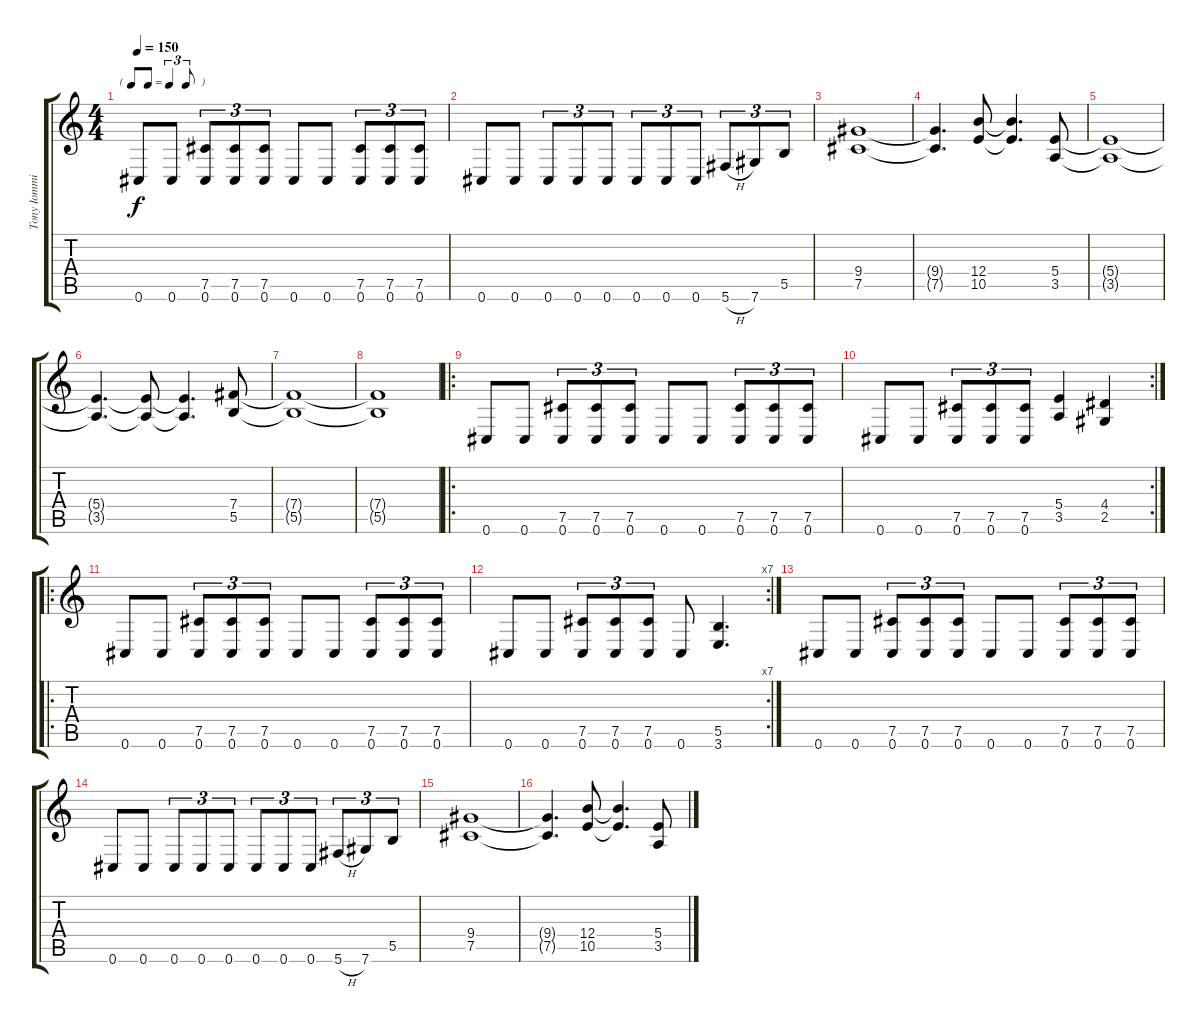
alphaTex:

\track ("Tony Iommi" "Tony Iommi") {instrument distortionguitar}
\staff {score tabs}
\tuning (Db4 Ab3 E3 B2 Gb2 Db2) {hide}
\ts (4 4)
\tf triplet8th
\tempo 150
\clef g2
\ks c
0.6.8{dy f} 0.6.8 (7.5 0.6).8{tu (3 2)} (7.5 0.6).8{tu (3 2)} (7.5 0.6).8{tu (3 2)} 0.6.8 0.6.8 (7.5 0.6).8{tu (3 2)} (7.5 0.6).8{tu (3 2)} (7.5 0.6).8{tu (3 2)} |
0.6.8 0.6.8 0.6.8{tu (3 2)} 0.6.8{tu (3 2)} 0.6.8{tu (3 2)} 0.6.8{tu (3 2)} 0.6.8{tu (3 2)} 0.6.8{tu (3 2)} 5.6{h}.8{tu (3 2)} 7.6.8{tu (3 2)} 5.5.8{tu (3 2)} |
(9.4 7.5).1 |
(9.4{t} 7.5{t}).4{d} (12.4 10.5).8 (12.4{t} 10.5{t}).4{d} (5.4 3.5).8 |
(5.4{t} 3.5{t}).1 |
(5.4{t} 3.5{t}).4{d} (5.4{t} 3.5{t}).8 (5.4{t} 3.5{t}).4{d} (7.4 5.5).8 |
(7.4{t} 5.5{t}).1 |
(7.4{t} 5.5{t}).1 |
\ro
0.6.8 0.6.8 (7.5 0.6).8{tu (3 2)} (7.5 0.6).8{tu (3 2)} (7.5 0.6).8{tu (3 2)} 0.6.8 0.6.8 (7.5 0.6).8{tu (3 2)} (7.5 0.6).8{tu (3 2)} (7.5 0.6).8{tu (3 2)} |
\rc 2
0.6.8 0.6.8 (7.5 0.6).8{tu (3 2)} (7.5 0.6).8{tu (3 2)} (7.5 0.6).8{tu (3 2)} (5.4 3.5).4 (4.4 2.5).4 |
\ro
0.6.8 0.6.8 (7.5 0.6).8{tu (3 2)} (7.5 0.6).8{tu (3 2)} (7.5 0.6).8{tu (3 2)} 0.6.8 0.6.8 (7.5 0.6).8{tu (3 2)} (7.5 0.6).8{tu (3 2)} (7.5 0.6).8{tu (3 2)} |
\rc 7
0.6.8 0.6.8 (7.5 0.6).8{tu (3 2)} (7.5 0.6).8{tu (3 2)} (7.5 0.6).8{tu (3 2)} 0.6.8 (5.5 3.6).4{d} |
0.6.8 0.6.8 (7.5 0.6).8{tu (3 2)} (7.5 0.6).8{tu (3 2)} (7.5 0.6).8{tu (3 2)} 0.6.8 0.6.8 (7.5 0.6).8{tu (3 2)} (7.5 0.6).8{tu (3 2)} (7.5 0.6).8{tu (3 2)} |
0.6.8 0.6.8 0.6.8{tu (3 2)} 0.6.8{tu (3 2)} 0.6.8{tu (3 2)} 0.6.8{tu (3 2)} 0.6.8{tu (3 2)} 0.6.8{tu (3 2)} 5.6{h}.8{tu (3 2)} 7.6.8{tu (3 2)} 5.5.8{tu (3 2)} |
(9.4 7.5).1 |
(9.4{t} 7.5{t}).4{d} (12.4 10.5).8 (12.4{t} 10.5{t}).4{d} (5.4 3.5).8
